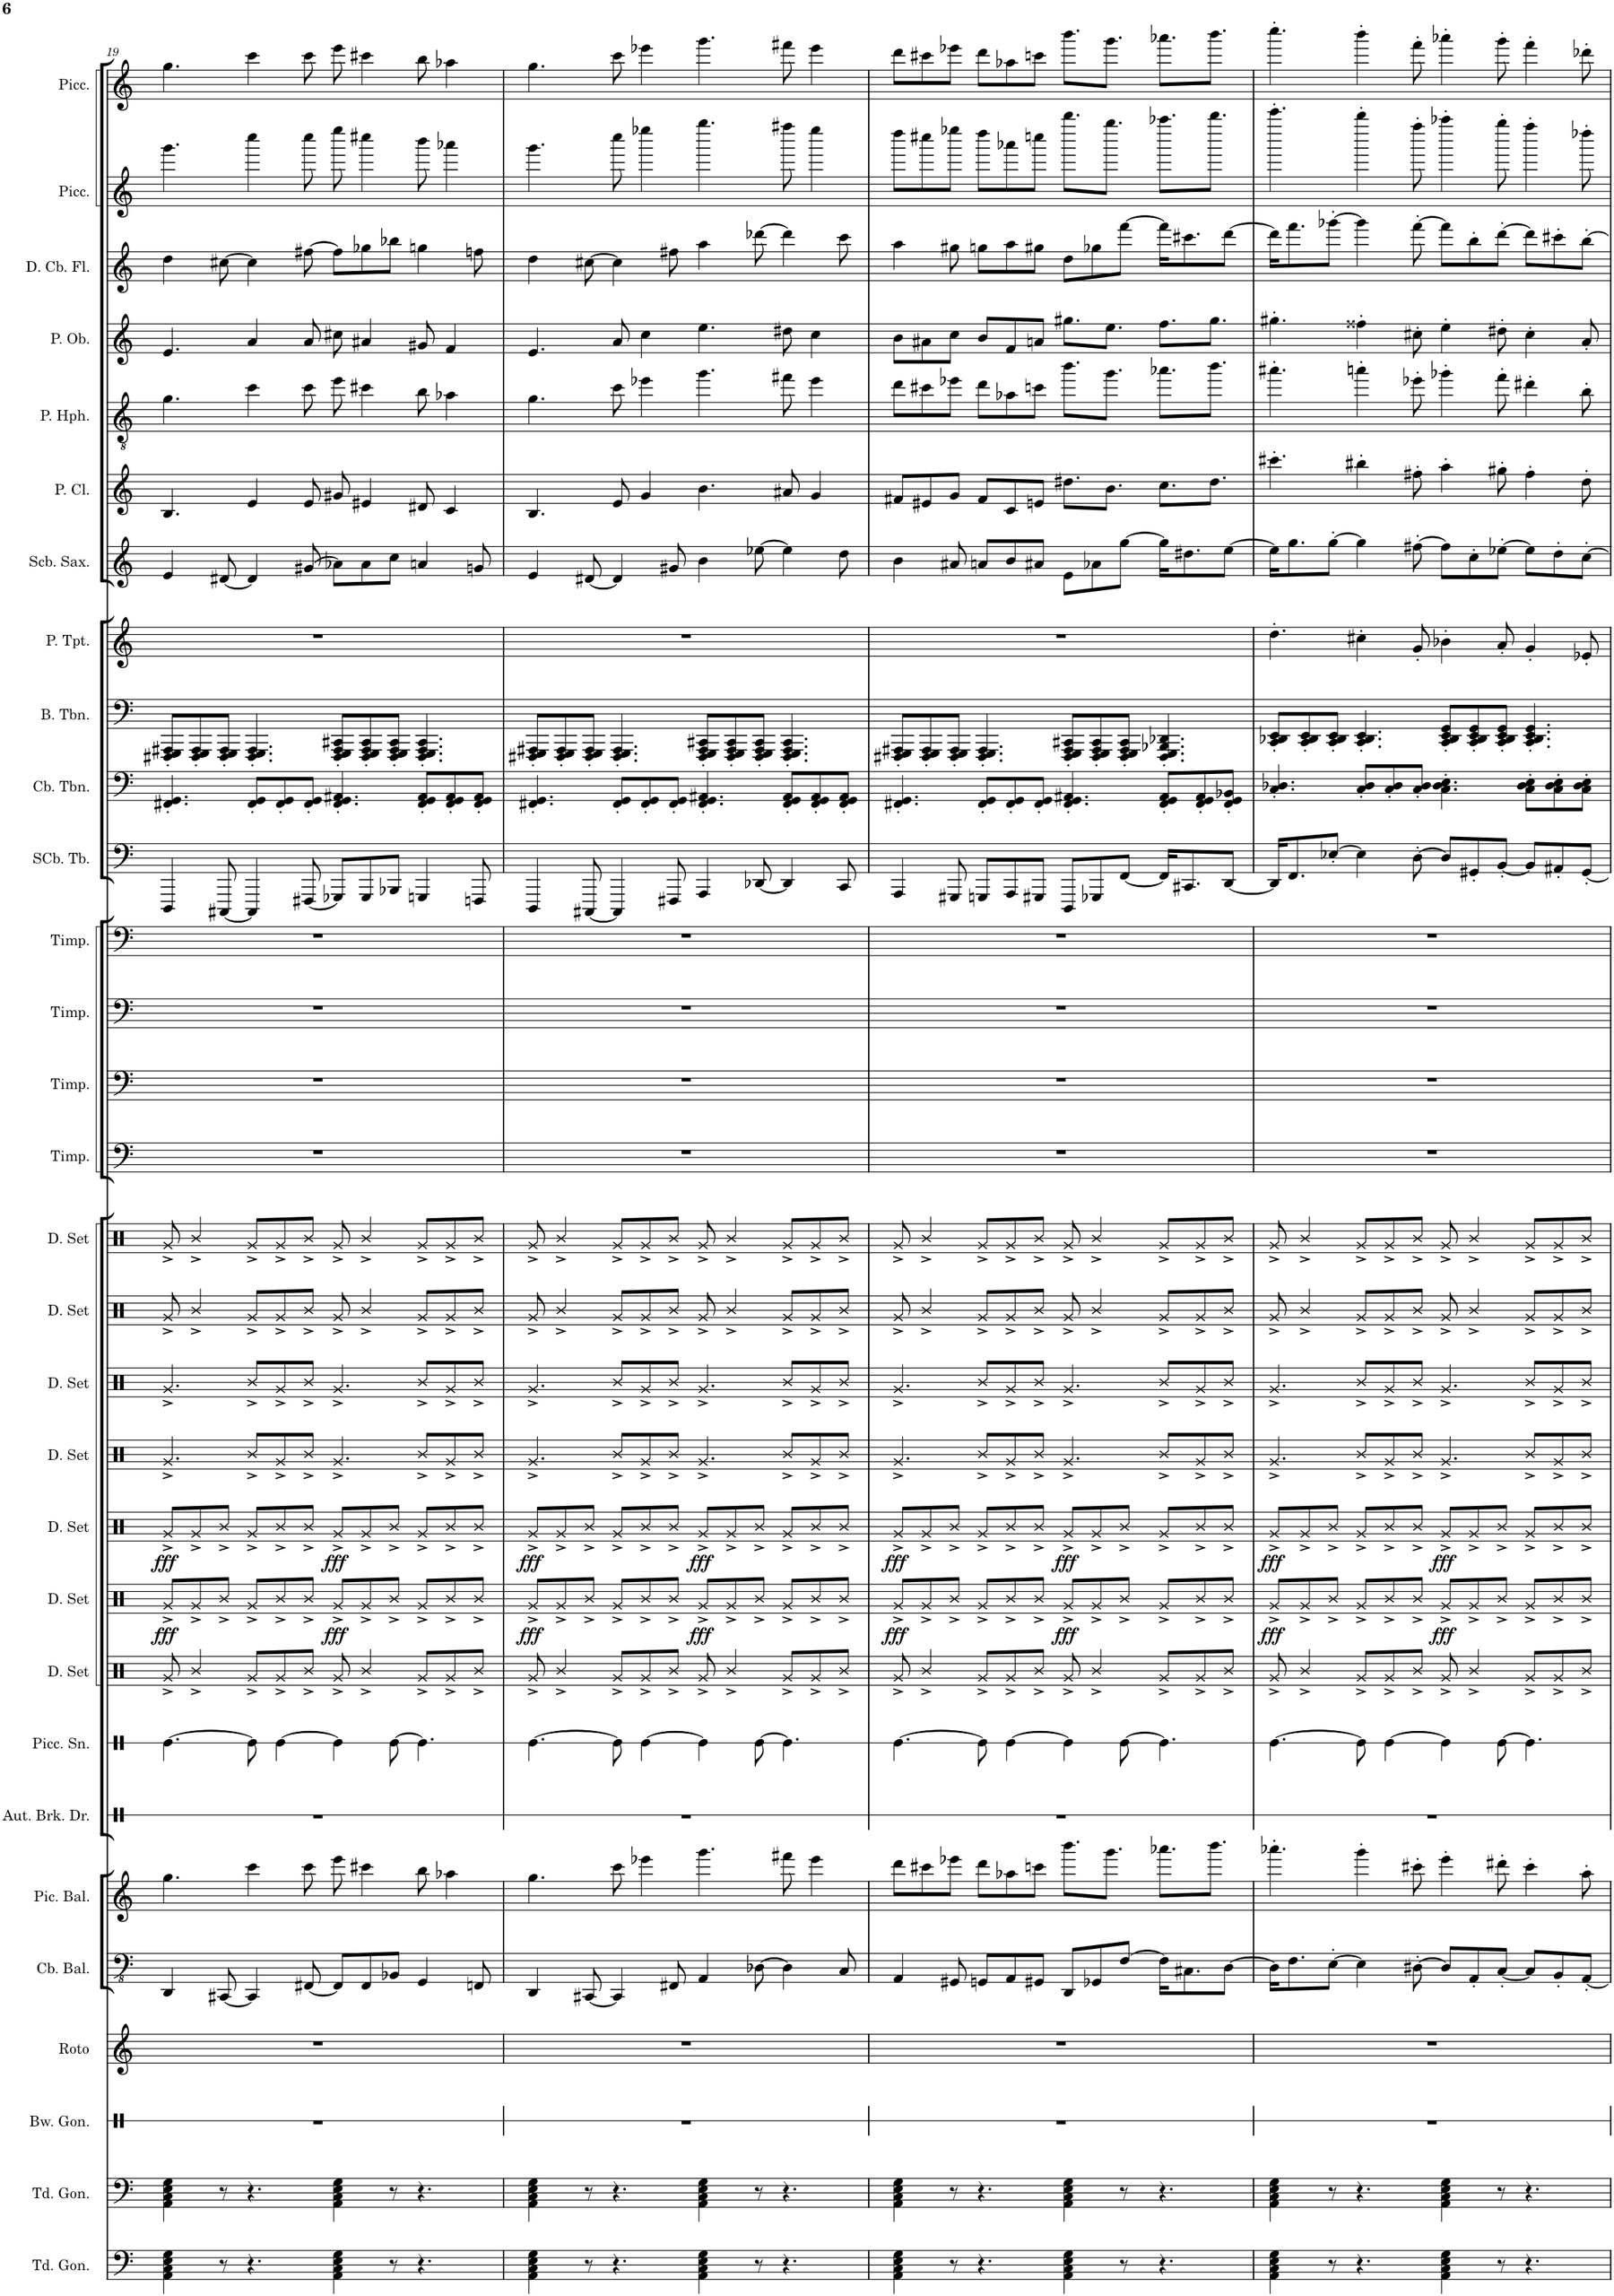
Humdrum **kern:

**kern	**kern	**kern	**kern	**kern	**kern	**kern	**kern	**kern	**kern	**dynam	**kern	**dynam	**kern	**kern	**kern	**kern	**kern	**kern	**kern	**kern	**kern	**kern	**kern	**kern	**kern	**kern	**kern	**kern	**kern	**kern	**kern
*part30	*part29	*part28	*part27	*part26	*part25	*part24	*part23	*part22	*part21	*part21	*part20	*part20	*part19	*part18	*part17	*part16	*part15	*part14	*part13	*part12	*part11	*part10	*part9	*part8	*part7	*part6	*part5	*part4	*part3	*part2	*part1
*staff30	*staff29	*staff28	*staff27	*staff26	*staff25	*staff24	*staff23	*staff22	*staff21	*staff21	*staff20	*staff20	*staff19	*staff18	*staff17	*staff16	*staff15	*staff14	*staff13	*staff12	*staff11	*staff10	*staff9	*staff8	*staff7	*staff6	*staff5	*staff4	*staff3	*staff2	*staff1
*I"Tuned Gongs	*I"Tuned Gongs	*I"Bowl Gongs	*I"Roto-Toms	*I"Contrabass Balalaika	*I"Piccolo Balalaika	*I"Automobile Brake Drums	*I"Piccolo Snare	*I"Drumset	*I"Drumset	*	*I"Drumset	*	*I"Drumset	*I"Drumset	*I"Drumset	*I"Drumset	*I"Timpani	*I"Timpani	*I"Timpani	*I"Timpani	*I"Sub-Contrabass Tuba	*I"Contrabass Trombone	*I"Bass Trombone	*I"Piccolo Trumpet	*I"Subcontrabass Saxophone	*I"Piccolo Clarinet	*I"Piccolo Heckelphone	*I"Piccolo Oboe	*I"Double Contrabass Flute	*I"Piccolo	*I"Piccolo
*I'Td. Gon.	*I'Td. Gon.	*I'Bw. Gon.	*I'Roto	*I'Cb. Bal.	*I'Pic. Bal.	*I'Aut. Brk. Dr.	*I'Picc. Sn.	*I'D. Set	*I'D. Set	*	*I'D. Set	*	*I'D. Set	*I'D. Set	*I'D. Set	*I'D. Set	*I'Timp.	*I'Timp.	*I'Timp.	*I'Timp.	*I'SCb. Tb.	*I'Cb. Tbn.	*I'B. Tbn.	*I'P. Tpt.	*I'Scb. Sax.	*I'P. Cl.	*I'P. Hph.	*I'P. Ob.	*I'D. Cb. Fl.	*I'Picc.	*I'Picc.
!!LO:PB:g=z
*clefF4	*clefF4	*clefX	*clefG2	*clefFv4	*clefG2	*clefX	*clefX	*clefX	*clefX	*	*clefX	*	*clefX	*clefX	*clefX	*clefX	*clefF4	*clefF4	*clefF4	*clefF4	*clefF4	*clefF4	*clefF4	*clefG2	*clefG2	*clefG2	*clefGv2	*clefG2	*clefG2	*clefG2	*clefG2
*	*	*	*	*	*	*	*	*	*	*	*	*	*	*	*	*	*	*	*	*	*	*	*	*Trd-6c-10	*Trd22c38	*Trd-5c-8	*	*Trd-2c-3	*Trd21c36	*Trd-7c-12	*Trd-7c-12
*k[]	*k[]	*k[]	*k[]	*k[]	*k[]	*k[]	*k[]	*k[]	*k[]	*	*k[]	*	*k[]	*k[]	*k[]	*k[]	*k[]	*k[]	*k[]	*k[]	*k[]	*k[]	*k[]	*k[]	*k[]	*k[]	*k[]	*k[]	*k[]	*k[]	*k[]
*M12/8	*M12/8	*M12/8	*M12/8	*M12/8	*M12/8	*M12/8	*M12/8	*M12/8	*M12/8	*	*M12/8	*	*M12/8	*M12/8	*M12/8	*M12/8	*M12/8	*M12/8	*M12/8	*M12/8	*M12/8	*M12/8	*M12/8	*M12/8	*M12/8	*M12/8	*M12/8	*M12/8	*M12/8	*M12/8	*M12/8
=19	=19	=19	=19	=19	=19	=19	=19	=19	=19	=19	=19	=19	=19	=19	=19	=19	=19	=19	=19	=19	=19	=19	=19	=19	=19	=19	=19	=19	=19	=19	=19
!	!	!	!	!	!	!	!	!	!	!LO:DY:b	!	!LO:DY:b	!	!	!	!	!	!	!	!	!	!	!	!	!	!	!	!	!	!	!
4AA\ 4C\ 4E\ 4G\	4AA\ 4C\ 4E\ 4G\	1.r	1.r	4DDD/	4.gg\	1.r	[4.Re\	8Rg^/	8Rg^/L	fff	8Rg^/L	fff	4.Rg^/	4.Rg^/	8Rg^/	8Rg^/	1.r	1.r	1.r	1.r	4DDD/	4.FF#X/' 4.GG/'	8FFF#X/' 8GGG/' 8AAA#X/'L	1.r	4e/	4.B/	4.g\	4.e/	4dd\	4.ggg\	4.gg\
.	.	.	.	.	.	.	.	4R^/	8Rg^/	.	8Rg^/	.	.	.	4R^/	4R^/	.	.	.	.	.	.	8FFF#/' 8GGG/' 8AAA#/'	.	.	.	.	.	.	.	.
8r	8r	.	.	[8CCC#X/	.	.	.	.	8R^/J	.	8R^/J	.	.	.	.	.	.	.	.	.	[8CCC#X/	.	8FFF#/' 8GGG/' 8AAA#/'J	.	[8d#X/	.	.	.	[8cc#X\	.	.
4.r	4.r	.	.	4CCC#/]	4ccc\	.	8Re\]	8Rg^/L	8Rg^/L	.	8Rg^/L	.	8R^/L	8R^/L	8Rg^/L	8Rg^/L	.	.	.	.	4CCC#/]	8FF#/' 8GG/'L	4.FFF#/' 4.GGG/' 4.AAA#/'	.	4d#/]	4e/	4cc\	4a/	4cc#\]	4cccc\	4ccc\
.	.	.	.	.	.	.	[4Re\	8Rg^/	8R^/	.	8R^/	.	8Rg^/	8Rg^/	8Rg^/	8Rg^/	.	.	.	.	.	8FF#/' 8GG/'	.	.	.	.	.	.	.	.	.
.	.	.	.	[8FFF#X/	8ccc\	.	.	8R^/J	8R^/J	.	8R^/J	.	8R^/J	8R^/J	8R^/J	8R^/J	.	.	.	.	[8FFF#X/	8FF#/' 8GG/'J	.	.	[8g#X/	8e/	8cc\	8a/	[8ff#X\	8cccc\	8ccc\
!	!	!	!	!	!	!	!	!	!	!LO:DY:b	!	!LO:DY:b	!	!	!	!	!	!	!	!	!	!	!	!	!	!	!	!	!	!	!
4AA\ 4C\ 4E\ 4G\	4AA\ 4C\ 4E\ 4G\	.	.	8FFF#/L]	8eee\	.	4Re\]	8Rg^/	8Rg^/L	fff	8Rg^/L	fff	4.Rg^/	4.Rg^/	8Rg^/	8Rg^/	.	.	.	.	8GGG-X/L]	4.FF#/' 4.GG/' 4.AA#X/'	8FFF#/' 8GGG/' 8AAA#/' 8CC#X/'L	.	8a-X\L]	8g#X/	8ee\	8cc#X\	8ff#\L]	8eeee\	8eee\
.	.	.	.	8FFF#/	4ccc#X\	.	.	4R^/	8Rg^/	.	8Rg^/	.	.	.	4R^/	4R^/	.	.	.	.	8GGG-/	.	8FFF#/' 8GGG/' 8AAA#/' 8CC#/'	.	8a-\	4e#X/	4cc#X\	4a#X/	8gg-X\	4cccc#X\	4ccc#X\
8r	8r	.	.	8BBB-X/J	.	.	[8Re\	.	8R^/J	.	8R^/J	.	.	.	.	.	.	.	.	.	8BBB-X/J	.	8FFF#/' 8GGG/' 8AAA#/' 8CC#/'J	.	8cc\J	.	.	.	8bb-X\J	.	.
4.r	4.r	.	.	4GGG/	8bb\	.	4.Re\]	8Rg^/L	8Rg^/L	.	8Rg^/L	.	8R^/L	8R^/L	8Rg^/L	8Rg^/L	.	.	.	.	4GGGn/	8FF#/' 8GG/' 8AA#/'L	4.FFF#/' 4.GGG/' 4.AAA#/' 4.CC#/'	.	4an/	8d#X/	8b\	8g#X/	4ggn\	8bbb\	8bb\
.	.	.	.	.	4aa-X\	.	.	8Rg^/	8R^/	.	8R^/	.	8Rg^/	8Rg^/	8Rg^/	8Rg^/	.	.	.	.	.	8FF#/' 8GG/' 8AA#/'	.	.	.	4c/	4a-X\	4f/	.	4aaa-X\	4aa-X\
.	.	.	.	8FFFn/	.	.	.	8R^/J	8R^/J	.	8R^/J	.	8R^/J	8R^/J	8R^/J	8R^/J	.	.	.	.	8FFFn/	8FF#/' 8GG/' 8AA#/'J	.	.	8gn/	.	.	.	8ffn\	.	.
=20	=20	=20	=20	=20	=20	=20	=20	=20	=20	=20	=20	=20	=20	=20	=20	=20	=20	=20	=20	=20	=20	=20	=20	=20	=20	=20	=20	=20	=20	=20	=20
!	!	!	!	!	!	!	!	!	!	!LO:DY:b	!	!LO:DY:b	!	!	!	!	!	!	!	!	!	!	!	!	!	!	!	!	!	!	!
4AA\ 4C\ 4E\ 4G\	4AA\ 4C\ 4E\ 4G\	1.r	1.r	4DDD/	4.gg\	1.r	[4.Re\	8Rg^/	8Rg^/L	fff	8Rg^/L	fff	4.Rg^/	4.Rg^/	8Rg^/	8Rg^/	1.r	1.r	1.r	1.r	4DDD/	4.FF#X/' 4.GG/'	8FFF#X/' 8GGG/' 8AAA#X/'L	1.r	4e/	4.B/	4.g\	4.e/	4dd\	4.ggg\	4.gg\
.	.	.	.	.	.	.	.	4R^/	8Rg^/	.	8Rg^/	.	.	.	4R^/	4R^/	.	.	.	.	.	.	8FFF#/' 8GGG/' 8AAA#/'	.	.	.	.	.	.	.	.
8r	8r	.	.	[8CCC#X/	.	.	.	.	8R^/J	.	8R^/J	.	.	.	.	.	.	.	.	.	[8CCC#X/	.	8FFF#/' 8GGG/' 8AAA#/'J	.	[8d#X/	.	.	.	[8cc#X\	.	.
4.r	4.r	.	.	4CCC#/]	8ccc\	.	8Re\]	8Rg^/L	8Rg^/L	.	8Rg^/L	.	8R^/L	8R^/L	8Rg^/L	8Rg^/L	.	.	.	.	4CCC#/]	8FF#/' 8GG/'L	4.FFF#/' 4.GGG/' 4.AAA#/'	.	4d#/]	8e/	8cc\	8a/	4cc#\]	8cccc\	8ccc\
.	.	.	.	.	4eee-X\	.	[4Re\	8Rg^/	8R^/	.	8R^/	.	8Rg^/	8Rg^/	8Rg^/	8Rg^/	.	.	.	.	.	8FF#/' 8GG/'	.	.	.	4g/	4ee-X\	4cc\	.	4eeee-X\	4eee-X\
.	.	.	.	8FFF#X/	.	.	.	8R^/J	8R^/J	.	8R^/J	.	8R^/J	8R^/J	8R^/J	8R^/J	.	.	.	.	8FFF#X/	8FF#/' 8GG/'J	.	.	8g#X/	.	.	.	8ff#X\	.	.
!	!	!	!	!	!	!	!	!	!	!LO:DY:b	!	!LO:DY:b	!	!	!	!	!	!	!	!	!	!	!	!	!	!	!	!	!	!	!
4AA\ 4C\ 4E\ 4G\	4AA\ 4C\ 4E\ 4G\	.	.	4AAA/	4.ggg\	.	4Re\]	8Rg^/	8Rg^/L	fff	8Rg^/L	fff	4.Rg^/	4.Rg^/	8Rg^/	8Rg^/	.	.	.	.	4AAA/	4.FF#/' 4.GG/' 4.AA#X/'	8FFF#/' 8GGG/' 8AAA#/' 8CC#X/'L	.	4b\	4.b\	4.gg\	4.ee\	4aa\	4.gggg\	4.ggg\
.	.	.	.	.	.	.	.	4R^/	8Rg^/	.	8Rg^/	.	.	.	4R^/	4R^/	.	.	.	.	.	.	8FFF#/' 8GGG/' 8AAA#/' 8CC#/'	.	.	.	.	.	.	.	.
8r	8r	.	.	[8DD-X\	.	.	[8Re\	.	8R^/J	.	8R^/J	.	.	.	.	.	.	.	.	.	[8DD-X/	.	8FFF#/' 8GGG/' 8AAA#/' 8CC#/'J	.	[8ee-X\	.	.	.	[8ddd-X\	.	.
4.r	4.r	.	.	4DD-\]	8fff#X\	.	4.Re\]	8Rg^/L	8Rg^/L	.	8Rg^/L	.	8R^/L	8R^/L	8Rg^/L	8Rg^/L	.	.	.	.	4DD-/]	8FF#/' 8GG/' 8AA#/'L	4.FFF#/' 4.GGG/' 4.AAA#/' 4.CC#/'	.	4ee-\]	8a#X/	8ff#X\	8dd#X\	4ddd-\]	8ffff#X\	8fff#X\
.	.	.	.	.	4eee-\	.	.	8Rg^/	8R^/	.	8R^/	.	8Rg^/	8Rg^/	8Rg^/	8Rg^/	.	.	.	.	.	8FF#/' 8GG/' 8AA#/'	.	.	.	4g/	4ee-\	4cc\	.	4eeee-\	4eee-\
.	.	.	.	8CC/	.	.	.	8R^/J	8R^/J	.	8R^/J	.	8R^/J	8R^/J	8R^/J	8R^/J	.	.	.	.	8CC/	8FF#/' 8GG/' 8AA#/'J	.	.	8dd\	.	.	.	8ccc\	.	.
=21	=21	=21	=21	=21	=21	=21	=21	=21	=21	=21	=21	=21	=21	=21	=21	=21	=21	=21	=21	=21	=21	=21	=21	=21	=21	=21	=21	=21	=21	=21	=21
!	!	!	!	!	!	!	!	!	!	!LO:DY:b	!	!LO:DY:b	!	!	!	!	!	!	!	!	!	!	!	!	!	!	!	!	!	!	!
4AA\ 4C\ 4E\ 4G\	4AA\ 4C\ 4E\ 4G\	1.r	1.r	4AAA/	8ddd\L	1.r	[4.Re\	8Rg^/	8Rg^/L	fff	8Rg^/L	fff	4.Rg^/	4.Rg^/	8Rg^/	8Rg^/	1.r	1.r	1.r	1.r	4AAA/	4.FF#X/' 4.GG/'	8FFF#X/' 8GGG/' 8AAA#X/'L	1.r	4b\	8f#X/L	8dd\L	8b\L	4aa\	8dddd\L	8ddd\L
.	.	.	.	.	8ccc#X\	.	.	4R^/	8Rg^/	.	8Rg^/	.	.	.	4R^/	4R^/	.	.	.	.	.	.	8FFF#/' 8GGG/' 8AAA#/'	.	.	8e#X/	8cc#X\	8a#X\	.	8cccc#X\	8ccc#X\
8r	8r	.	.	8GGG#X/	8eee-X\J	.	.	.	8R^/J	.	8R^/J	.	.	.	.	.	.	.	.	.	8GGG#X/	.	8FFF#/' 8GGG/' 8AAA#/'J	.	8a#X/	8g/J	8ee-X\J	8cc\J	8gg#X\	8eeee-X\J	8eee-X\J
4.r	4.r	.	.	8GGGn/L	8ddd\L	.	8Re\]	8Rg^/L	8Rg^/L	.	8Rg^/L	.	8R^/L	8R^/L	8Rg^/L	8Rg^/L	.	.	.	.	8GGGn/L	8FF#/' 8GG/'L	4.FFF#/' 4.GGG/' 4.AAA#/'	.	8an/L	8f#/L	8dd\L	8b/L	8ggn\L	8dddd\L	8ddd\L
.	.	.	.	8AAA/	8aa-X\	.	[4Re\	8Rg^/	8R^/	.	8R^/	.	8Rg^/	8Rg^/	8Rg^/	8Rg^/	.	.	.	.	8AAA/	8FF#/' 8GG/'	.	.	8b/	8c/	8a-X\	8f/	8aa\	8aaa-X\	8aa-X\
.	.	.	.	8GGG#X/J	8cccn\J	.	.	8R^/J	8R^/J	.	8R^/J	.	8R^/J	8R^/J	8R^/J	8R^/J	.	.	.	.	8GGG#X/J	8FF#/' 8GG/'J	.	.	8a#X/J	8en/J	8ccn\J	8an/J	8gg#X\J	8ccccn\J	8cccn\J
!	!	!	!	!	!	!	!	!	!	!LO:DY:b	!	!LO:DY:b	!	!	!	!	!	!	!	!	!	!	!	!	!	!	!	!	!	!	!
4AA\ 4C\ 4E\ 4G\	4AA\ 4C\ 4E\ 4G\	.	.	8DDD/L	8.bbb\L	.	4Re\]	8Rg^/	8Rg^/L	fff	8Rg^/L	fff	4.Rg^/	4.Rg^/	8Rg^/	8Rg^/	.	.	.	.	8DDD/L	4.FF#/' 4.GG/' 4.AA#X/'	8FFF#/' 8GGG/' 8AAA#/' 8CC#X/'L	.	8e\L	8.dd#X\L	8.bb\L	8.gg#X\L	8dd\L	8.bbbb\L	8.bbb\L
.	.	.	.	8GGG-X/	.	.	.	4R^/	8Rg^/	.	8Rg^/	.	.	.	4R^/	4R^/	.	.	.	.	8GGG-X/	.	8FFF#/' 8GGG/' 8AAA#/' 8CC#/'	.	8a-X\	.	.	.	8gg-X\	.	.
.	.	.	.	.	8.ggg\J	.	.	.	.	.	.	.	.	.	.	.	.	.	.	.	.	.	.	.	.	8.b\J	8.gg\J	8.ee\J	.	8.gggg\J	8.ggg\J
8r	8r	.	.	[8FF/J	.	.	[8Re\	.	8R^/J	.	8R^/J	.	.	.	.	.	.	.	.	.	[8FF/J	.	8FFF#/' 8GGG/' 8AAA#/' 8CC#/'J	.	[8gg\J	.	.	.	[8fff\J	.	.
4.r	4.r	.	.	16FF\KL]	8.aaa-X\L	.	4.Re\]	8Rg^/L	8Rg^/L	.	8Rg^/L	.	8R^/L	8R^/L	8Rg^/L	8Rg^/L	.	.	.	.	16FF/KL]	8FF#/' 8GG/' 8AA#/'L	4.FFF#/' 4.GGG/' 4.BBB-X/' 4.DD-X/'	.	16gg\KL]	8.cc\L	8.aa-X\L	8.ff\L	16fff\KL]	8.aaaa-X\L	8.aaa-X\L
.	.	.	.	8.CC#X\	.	.	.	.	.	.	.	.	.	.	.	.	.	.	.	.	8.CC#X/	.	.	.	8.dd#X\	.	.	.	8.ccc#X\	.	.
.	.	.	.	.	.	.	.	8Rg^/	8R^/	.	8R^/	.	8Rg^/	8Rg^/	8Rg^/	8Rg^/	.	.	.	.	.	8FF#/' 8GG/' 8AA#/'	.	.	.	.	.	.	.	.	.
.	.	.	.	.	8.bbb\J	.	.	.	.	.	.	.	.	.	.	.	.	.	.	.	.	.	.	.	.	8.dd#\J	8.bb\J	8.gg#\J	.	8.bbbb\J	8.bbb\J
.	.	.	.	[8DD\J	.	.	.	8R^/J	8R^/J	.	8R^/J	.	8R^/J	8R^/J	8R^/J	8R^/J	.	.	.	.	[8DD/J	8FF#/' 8GG/' 8BB-X/'J	.	.	[8ee\J	.	.	.	[8ddd\J	.	.
=22	=22	=22	=22	=22	=22	=22	=22	=22	=22	=22	=22	=22	=22	=22	=22	=22	=22	=22	=22	=22	=22	=22	=22	=22	=22	=22	=22	=22	=22	=22	=22
!	!	!	!	!	!	!	!	!	!	!LO:DY:b	!	!LO:DY:b	!	!	!	!	!	!	!	!	!	!	!	!	!	!	!	!	!	!	!
4AA\ 4C\ 4E\ 4G\	4AA\ 4C\ 4E\ 4G\	1.r	1.r	16DD\KL]	4.aaa-X'\	1.r	[4.Re\	8Rg^/	8Rg^/L	fff	8Rg^/L	fff	4.Rg^/	4.Rg^/	8Rg^/	8Rg^/	1.r	1.r	1.r	1.r	16DD/KL]	4.C/' 4.D-X/'	8CC/' 8DD-X/' 8EE/'L	4.dd'\	16ee\KL]	4.ccc#X'\	4.aa#X'\	4.gg#X'\	16ddd\KL]	4.ccccc'\	4.cccc'\
.	.	.	.	8.FF\	.	.	.	.	.	.	.	.	.	.	.	.	.	.	.	.	8.FF/	.	.	.	8.gg\	.	.	.	8.fff\	.	.
.	.	.	.	.	.	.	.	4R^/	8Rg^/	.	8Rg^/	.	.	.	4R^/	4R^/	.	.	.	.	.	.	8CC/' 8DD-/' 8EE/'	.	.	.	.	.	.	.	.
8r	8r	.	.	[8EE'\J	.	.	.	.	8R^/J	.	8R^/J	.	.	.	.	.	.	.	.	.	[8E-X'/J	.	8CC/' 8DD-/' 8EE/'J	.	[8gg'\J	.	.	.	[8ggg-X'\J	.	.
4.r	4.r	.	.	4EE\]	4ggg'\	.	8Re\]	8Rg^/L	8Rg^/L	.	8Rg^/L	.	8R^/L	8R^/L	8Rg^/L	8Rg^/L	.	.	.	.	4E-\]	8C/' 8D-/'L	4.CC/' 4.DD-/' 4.EE/'	4cc#X'\	4gg\]	4bb#X'\	4aan'\	4ff##X'\	4ggg-\]	4bbbb'\	4bbb'\
.	.	.	.	.	.	.	[4Re\	8Rg^/	8R^/	.	8R^/	.	8Rg^/	8Rg^/	8Rg^/	8Rg^/	.	.	.	.	.	8C/' 8D-/'	.	.	.	.	.	.	.	.	.
.	.	.	.	[8DD#X'\	8ccc#X'\	.	.	8R^/J	8R^/J	.	8R^/J	.	8R^/J	8R^/J	8R^/J	8R^/J	.	.	.	.	[8D'\	8C/' 8D-/'J	.	8g'/	[8ff#X'\	8ff#X'\	8ee-X'\	8cc#X'\	[8fff'\	8ffff'\	8fff'\
!	!	!	!	!	!	!	!	!	!	!LO:DY:b	!	!LO:DY:b	!	!	!	!	!	!	!	!	!	!	!	!	!	!	!	!	!	!	!
4AA\ 4C\ 4E\ 4G\	4AA\ 4C\ 4E\ 4G\	.	.	8DD#/L]	4eee'\	.	4Re\]	8Rg^/	8Rg^/L	fff	8Rg^/L	fff	4.Rg^/	4.Rg^/	8Rg^/	8Rg^/	.	.	.	.	8D/L]	4.C\' 4.D-\' 4.E\'	8CC/' 8DD-/' 8EE/' 8GG/'L	4b-X'\	8ff#\L]	4aa'\	4gg-X'\	4ee'\	8fff\L]	4aaaa-X'\	4aaa-X'\
.	.	.	.	8AAA'/	.	.	.	4R^/	8Rg^/	.	8Rg^/	.	.	.	4R^/	4R^/	.	.	.	.	8GG#X'/	.	8CC/' 8DD-/' 8EE/' 8GG/'	.	8cc'\	.	.	.	8bb'\	.	.
8r	8r	.	.	[8CC'/J	8ddd#X'\	.	[8Re\	.	8R^/J	.	8R^/J	.	.	.	.	.	.	.	.	.	[8BB'/J	.	8CC/' 8DD-/' 8EE/' 8GG/'J	8a'/	[8ee-X'\J	8gg#X'\	8ff'\	8dd#X'\	[8ddd'\J	8gggg'\	8ggg'\
4.r	4.r	.	.	8CC/L]	4ccc#'\	.	4.Re\]	8Rg^/L	8Rg^/L	.	8Rg^/L	.	8R^/L	8R^/L	8Rg^/L	8Rg^/L	.	.	.	.	8BB/L]	8C\' 8D-\' 8E\'L	4.CC/' 4.DD-/' 4.EE/' 4.GG/'	4g'/	8ee-\L]	4ff#'\	4dd#X'\	4cc#'\	8ddd\L]	4ffff'\	4fff'\
.	.	.	.	8BBB'/	.	.	.	8Rg^/	8R^/	.	8R^/	.	8Rg^/	8Rg^/	8Rg^/	8Rg^/	.	.	.	.	8AA#X'/	8C\' 8D-\' 8E\'	.	.	8dd'\	.	.	.	8ccc#X'\	.	.
.	.	.	.	[8AAA'/J	8aa'\	.	.	8R^/J	8R^/J	.	8R^/J	.	8R^/J	8R^/J	8R^/J	8R^/J	.	.	.	.	[8GG#'/J	8C\' 8D-\' 8E\'J	.	8e-X'/	[8cc'\J	8dd'\	8b'\	8a'/	[8bb'\J	8dddd-X'\	8ddd-X'\
=	=	=	=	=	=	=	=	=	=	=	=	=	=	=	=	=	=	=	=	=	=	=	=	=	=	=	=	=	=	=	=
*-	*-	*-	*-	*-	*-	*-	*-	*-	*-	*-	*-	*-	*-	*-	*-	*-	*-	*-	*-	*-	*-	*-	*-	*-	*-	*-	*-	*-	*-	*-	*-
